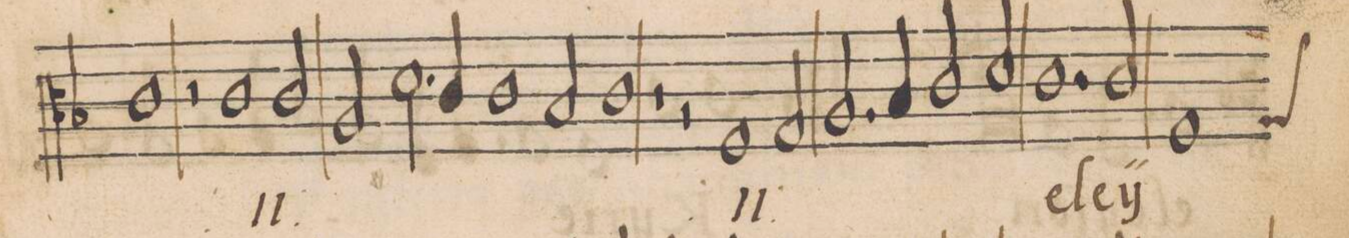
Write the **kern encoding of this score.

**kern	**text
*I"TENOR	*
*clefC3	*
*k[b-]	*
*met(C|)	*
*M2/1	*
1c\	.
2r	.
1c\	Kÿ-
=19-	=19-
2c/	-ri-
2A/	.
2.d\	.
=20-	=20-
4c/	.
1c\	-e
2B-/	.
=21-	=21-
1c\	.
1r	.
=22-	=22-
2r	.
1F/	Kÿ-
2G/	-ri-
=23-	=23-
2.A/	-e
4B-/	.
2c/	.
2d/	.
=24-	=24-
1.c\	eleÿ-
2c/	.
=25-	=25-
*custos:G	*
1F/	.
*-	*-
